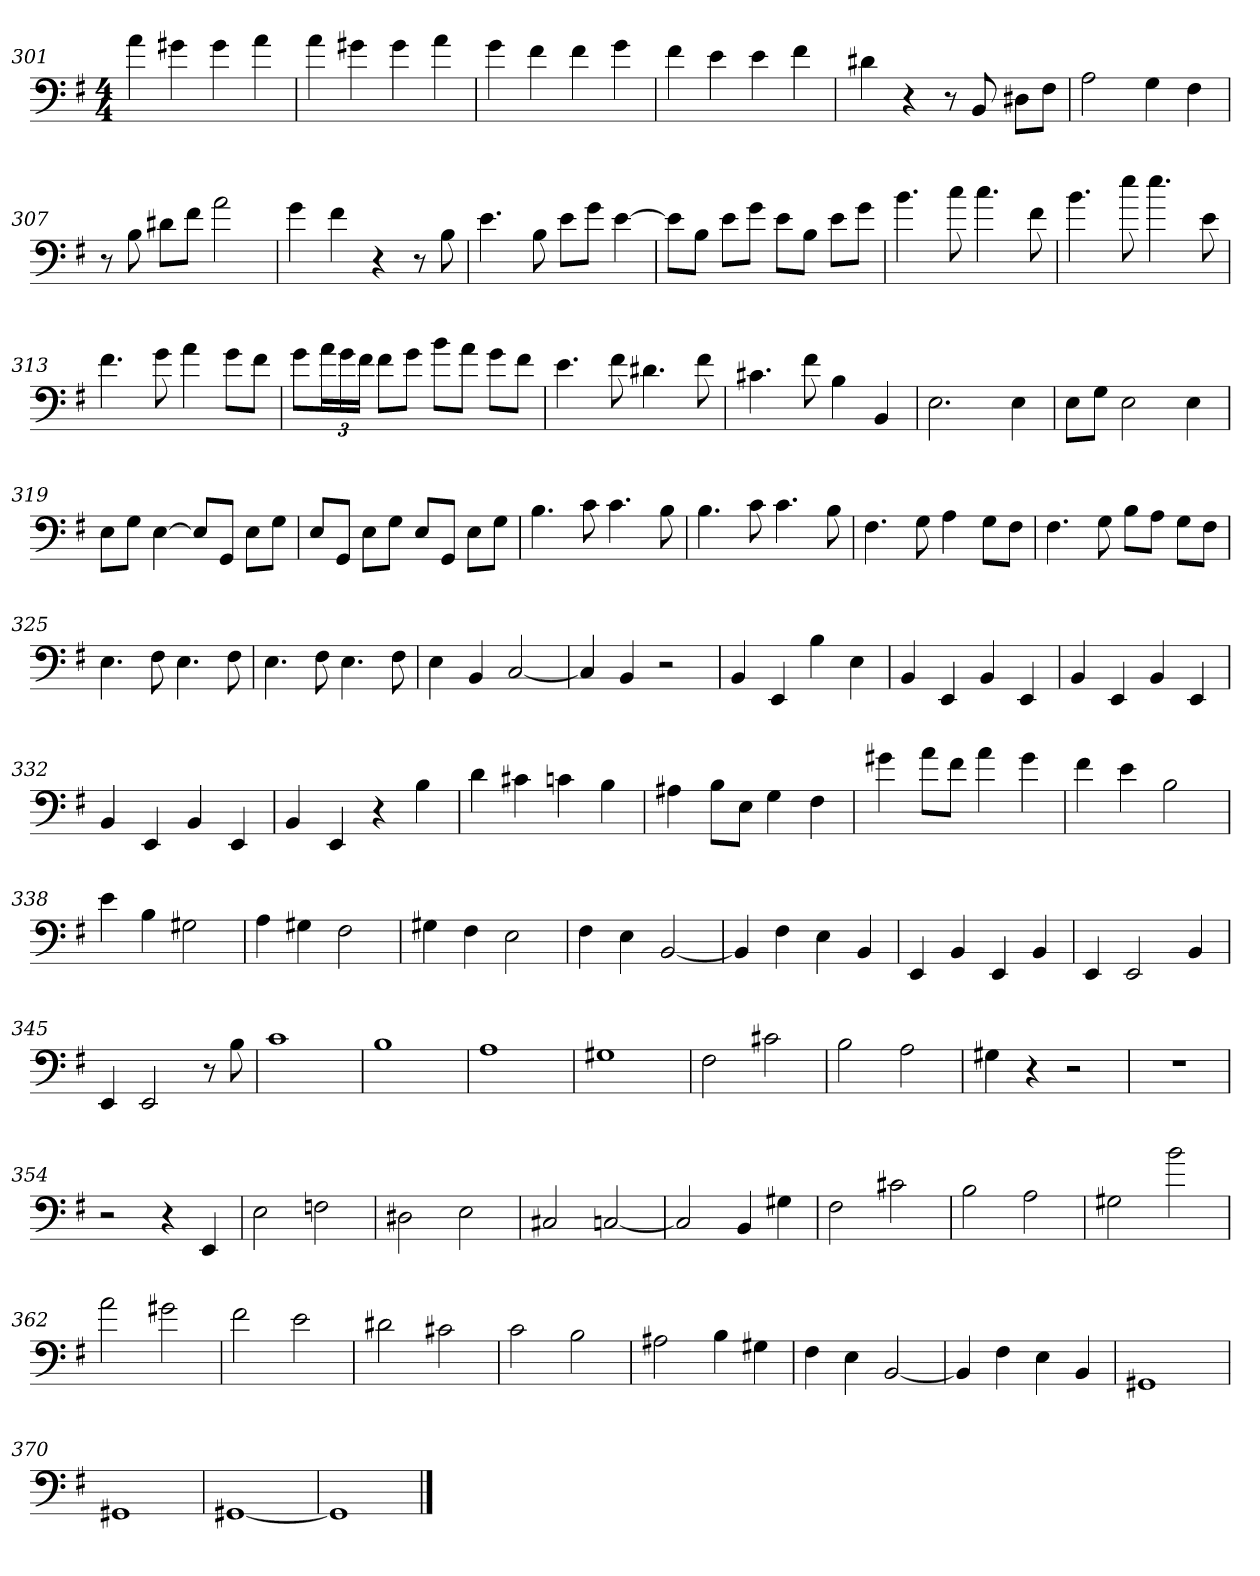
**kern
*part1
*staff1
*clefF4
*k[f#]
*e:
*M4/4
=301
4a
4g#X
4g#
4a
=302
4a
4g#X
4g#
4a
=303
4g
4f#
4f#
4g
=304
4f#
4e
4e
4f#
=305
4d#X
4r
8r
8BB
8D#X\L
8F#\J
=306
2A
4G
4F#
=307
8r
8B
8d#X\L
8f#\J
2a
=308
4g
4f#
4r
8r
8B
=309
4.e
8B
8e\L
8g\J
[4e
=310
8e\L]
8B\J
8e\L
8g\J
8e\L
8B\J
8e\L
8g\J
=311
4.b
8cc
4.cc
8f#
=312
4.b
8ee
4.ee
8e
=313
4.f#
8g
4a
8g\L
8f#\J
=314
8g\L
24a\L
24g\
24f#\JJ
8f#\L
8g\J
8b\L
8a\J
8g\L
8f#\J
=315
4.e
8f#
4.d#X
8f#
=316
4.c#X
8f#
4B
4BB
=317
2.E
4E
=318
8E\L
8G\J
2E
4E
=319
8E\L
8G\J
[4E
8E/L]
8GG/J
8E\L
8G\J
=320
8E/L
8GG/J
8E\L
8G\J
8E/L
8GG/J
8E\L
8G\J
=321
4.B
8c
4.c
8B
=322
4.B
8c
4.c
8B
=323
4.F#
8G
4A
8G\L
8F#\J
=324
4.F#
8G
8B\L
8A\J
8G\L
8F#\J
=325
4.E
8F#
4.E
8F#
=326
4.E
8F#
4.E
8F#
=327
4E
4BB
[2C
=328
4C]
4BB
2r
=329
4BB
4EE
4B
4E
=330
4BB
4EE
4BB
4EE
=331
4BB
4EE
4BB
4EE
=332
4BB
4EE
4BB
4EE
=333
4BB
4EE
4r
4B
=334
4d
4c#X
4cn
4B
=335
4A#X
8B\L
8E\J
4G
4F#
=336
4g#X
8a\L
8f#\J
4a
4g#
=337
4f#
4e
2B
=338
4e
4B
2G#X
=339
4A
4G#X
2F#
=340
4G#X
4F#
2E
=341
4F#
4E
[2BB
=342
4BB]
4F#
4E
4BB
=343
4EE
4BB
4EE
4BB
=344
4EE
2EE
4BB
=345
4EE
2EE
8r
8B
=346
1c
=347
1B
=348
1A
=349
1G#X
=350
2F#
2c#X
=351
2B
2A
=352
4G#X
4r
2r
=353
1r
=354
2r
4r
4EE
=355
2E
2Fn
=356
2D#X
2E
=357
2C#X
[2Cn
=358
2C]
4BB
4G#X
=359
2F#
2c#X
=360
2B
2A
=361
2G#X
2b
=362
2a
2g#X
=363
2f#
2e
=364
2d#X
2c#X
=365
2c
2B
=366
2A#X
4B
4G#X
=367
4F#
4E
[2BB
=368
4BB]
4F#
4E
4BB
=369
1GG#X
=370
1GG#X
=371
[1GG#X
=372
1GG#]
==
*-
